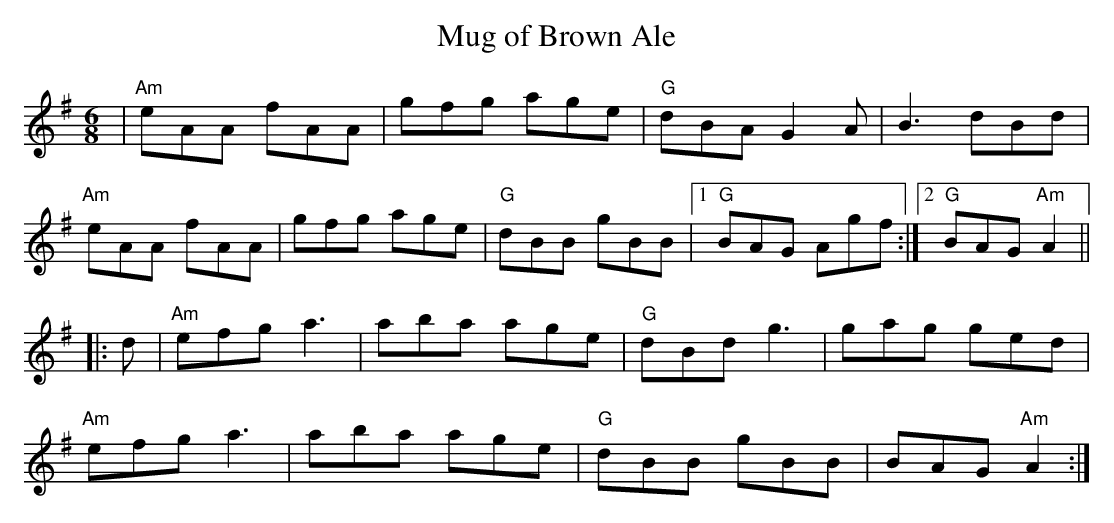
X:1
T:Mug of Brown Ale
M:6/8
L:1/8
K:Ador
| "Am"eAA fAA | gfg age | "G"dBA G2A | B3 dBd |
"Am"eAA fAA | gfg age | "G"dBB gBB |1"G"BAG Agf:|2 "G"BAG "Am"A2 ||
|:d| "Am"efg a3 | aba age | "G"dBd g3  | gag ged|
"Am"efg a3 | aba age | "G"dBB gBB | BAG "Am"A2 :|
